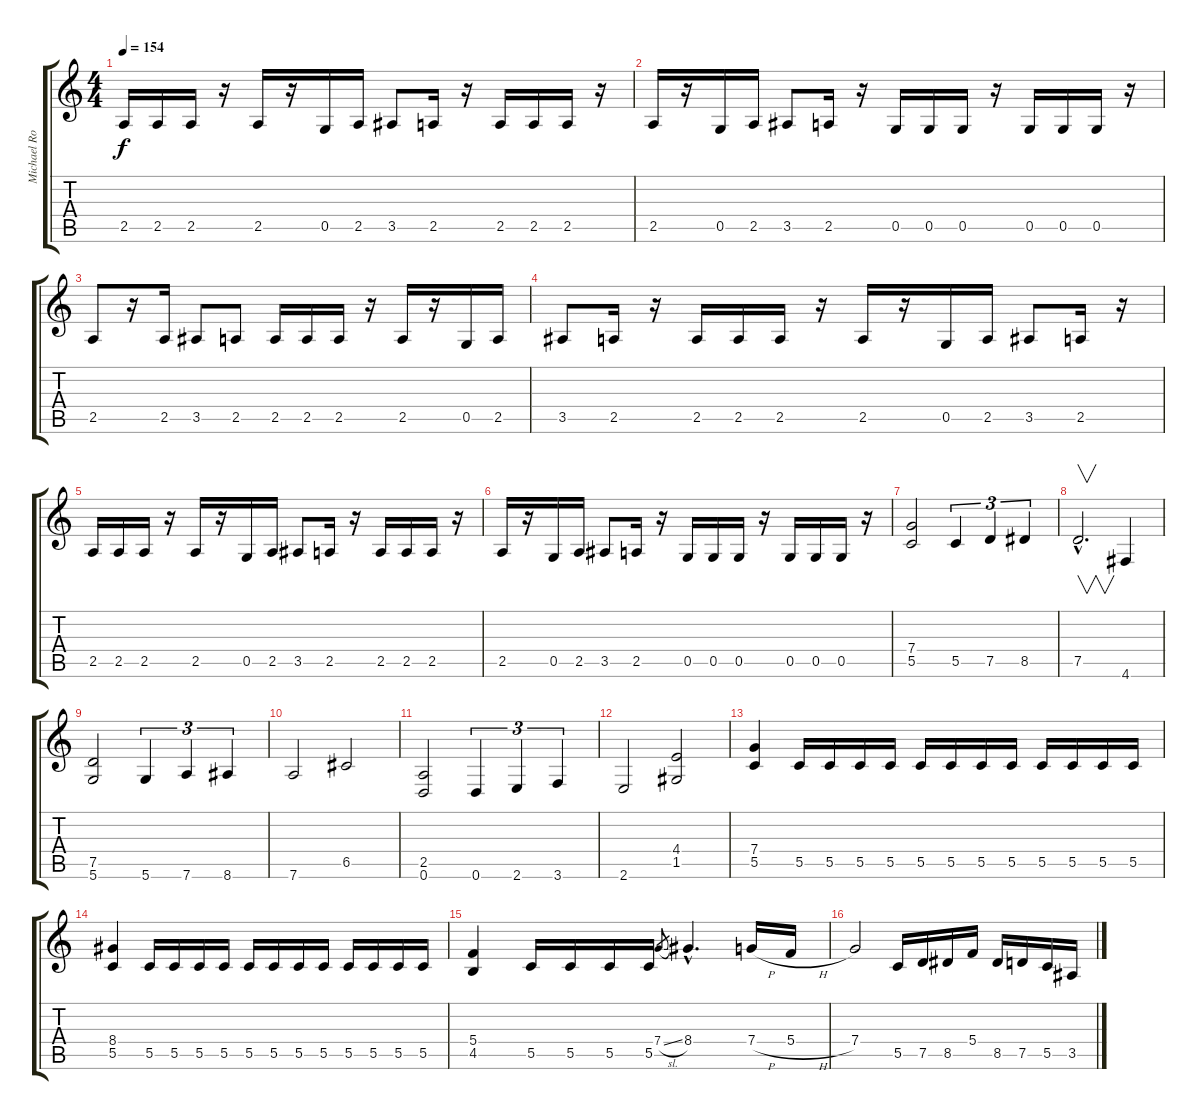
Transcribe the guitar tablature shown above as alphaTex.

\track ("Michael Romeo" "Michael Ro") {instrument distortionguitar}
\staff {score tabs}
\tuning (D4 A3 F3 C3 G2 D2) {hide}
\ts (4 4)
\tempo 154
\clef g2
\ks c
2.5.16{dy f} 2.5.16 2.5.16 r.16 2.5.16 r.16 0.5.16 2.5.16 3.5.8 2.5.16 r.16 2.5.16 2.5.16 2.5.16 r.16 |
2.5.16 r.16 0.5.16 2.5.16 3.5.8 2.5.16 r.16 0.5.16 0.5.16 0.5.16 r.16 0.5.16 0.5.16 0.5.16 r.16 |
2.5.8 r.16 2.5.16 3.5.8 2.5.8 2.5.16 2.5.16 2.5.16 r.16 2.5.16 r.16 0.5.16 2.5.16 |
3.5.8 2.5.16 r.16 2.5.16 2.5.16 2.5.16 r.16 2.5.16 r.16 0.5.16 2.5.16 3.5.8 2.5.16 r.16 |
2.5.16 2.5.16 2.5.16 r.16 2.5.16 r.16 0.5.16 2.5.16 3.5.8 2.5.16 r.16 2.5.16 2.5.16 2.5.16 r.16 |
2.5.16 r.16 0.5.16 2.5.16 3.5.8 2.5.16 r.16 0.5.16 0.5.16 0.5.16 r.16 0.5.16 0.5.16 0.5.16 r.16 |
(7.4 5.5).2 5.5.4{tu (3 2)} 7.5.4{tu (3 2)} 8.5.4{tu (3 2)} |
7.5{hac}.2{v d} 4.6.4 |
(7.5 5.6).2 5.6.4{tu (3 2)} 7.6.4{tu (3 2)} 8.6.4{tu (3 2)} |
7.6.2 6.5.2 |
(2.5 0.6).2 0.6.4{tu (3 2)} 2.6.4{tu (3 2)} 3.6.4{tu (3 2)} |
2.6.2 (4.4 1.5).2 |
(7.4 5.5).4 5.5.16 5.5.16 5.5.16 5.5.16 5.5.16 5.5.16 5.5.16 5.5.16 5.5.16 5.5.16 5.5.16 5.5.16 |
(8.4 5.5).4 5.5.16 5.5.16 5.5.16 5.5.16 5.5.16 5.5.16 5.5.16 5.5.16 5.5.16 5.5.16 5.5.16 5.5.16 |
(5.4 4.5).4 5.5.16 5.5.16 5.5.16 5.5.16 7.4{sl}.8{gr} 8.4{hac}.4{d} 7.4{h}.16 5.4{h}.16 |
7.4.2 5.5.16 7.5.16 8.5.16 5.4.16 8.5.16 7.5.16 5.5.16 3.5.16
